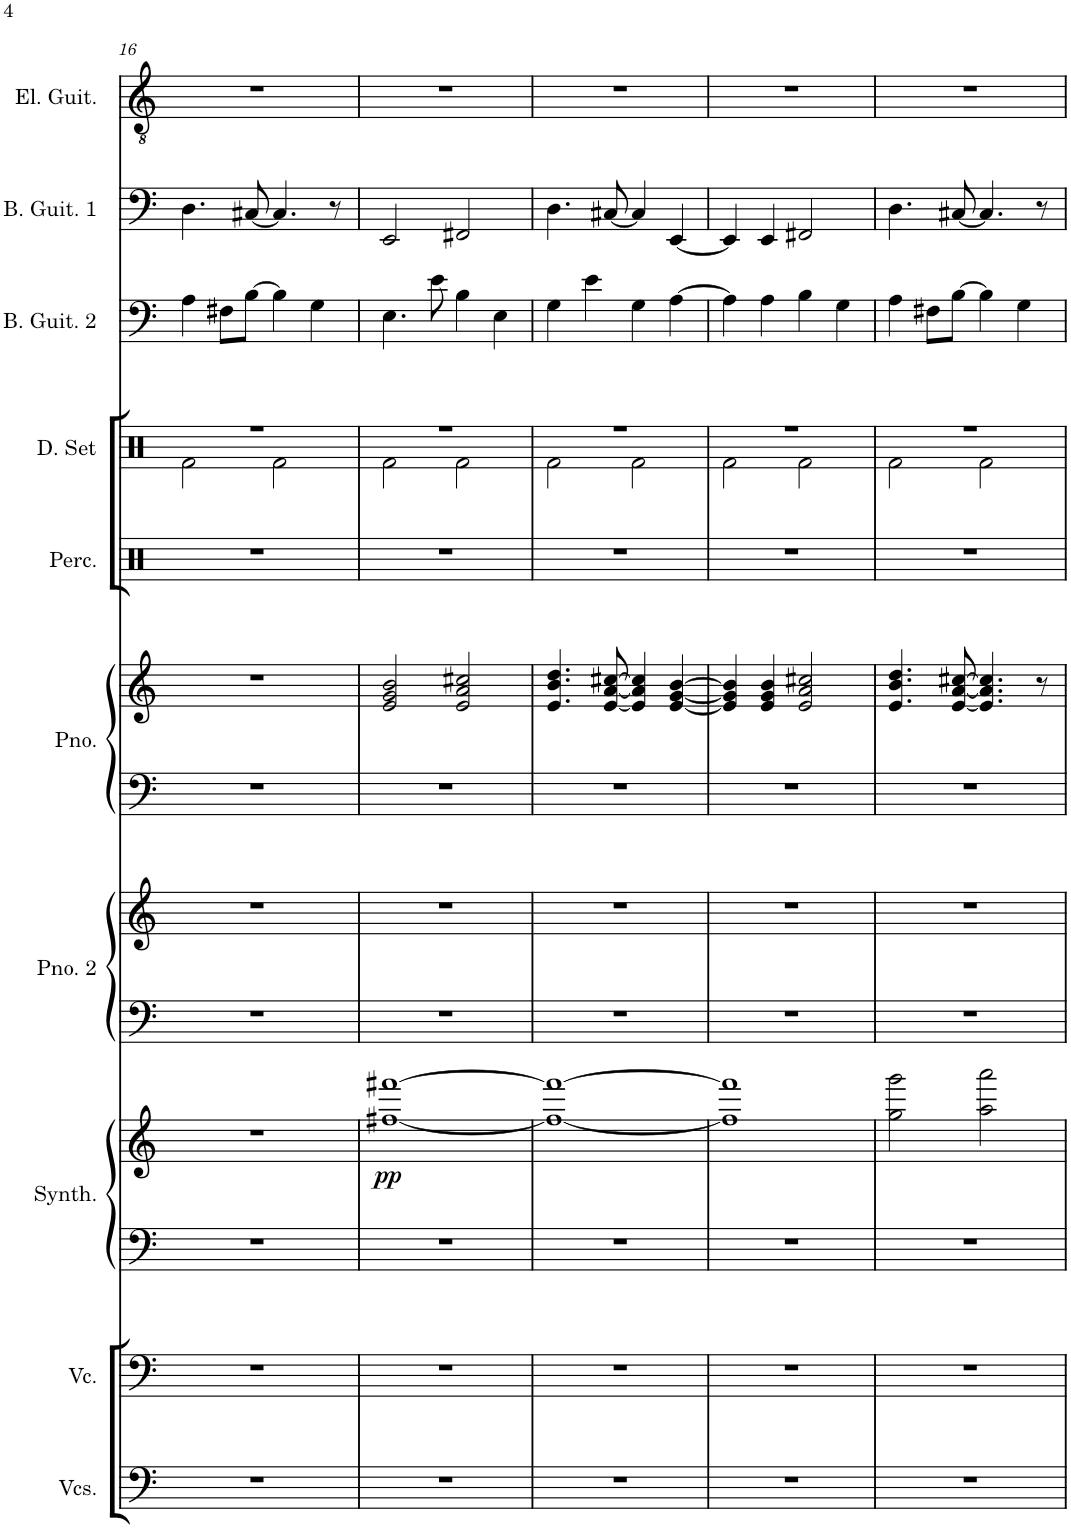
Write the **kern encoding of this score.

**kern	**kern	**kern	**kern	**dynam	**kern	**kern	**kern	**kern	**kern	**kern	**kern	**kern	**kern
*part10	*part9	*part8	*part8	*part8	*part7	*part7	*part6	*part6	*part5	*part4	*part3	*part2	*part1
*staff13	*staff12	*staff11	*staff10	*staff10/11	*staff9	*staff8	*staff7	*staff6	*staff5	*staff4	*staff3	*staff2	*staff1
*I"Violoncellos	*I"Violoncello	*I"Saw Synthesiser	*	*	*I"Piano 2	*	*I"Piano	*	*I"Percussion	*I"Drumset	*I"Bass Guitar 2	*I"Bass Guitar 1	*I"Electric Guitar
*I'Vcs.	*I'Vc.	*I'Synth.	*	*	*I'Pno. 2	*	*I'Pno.	*	*I'Perc.	*I'D. Set	*I'B. Guit. 2	*I'B. Guit. 1	*I'El. Guit.
!!LO:PB:g=z
*clefF4	*clefF4	*clefF4	*clefG2	*	*clefF4	*clefG2	*clefF4	*clefG2	*clefX	*clefX	*clefF4	*clefF4	*clefGv2
*	*	*	*	*	*	*	*	*	*	*	*Trd7c12	*Trd7c12	*
*k[]	*k[]	*k[]	*k[]	*	*k[]	*k[]	*k[]	*k[]	*k[]	*k[]	*k[]	*k[]	*k[]
*M4/4	*M4/4	*M4/4	*M4/4	*	*M4/4	*M4/4	*M4/4	*M4/4	*M4/4	*M4/4	*M4/4	*M4/4	*M4/4
=16	=16	=16	=16	=16	=16	=16	=16	=16	=16	=16	=16	=16	=16
*	*	*	*	*	*	*	*	*	*	*^	*	*	*
1r	1r	1r	1r	.	1r	1r	1r	1r	1r	1r	2Rf\	4A\	4.D\	1r
.	.	.	.	.	.	.	.	.	.	.	.	8F#X\L	.	.
.	.	.	.	.	.	.	.	.	.	.	.	[8B\J	[8C#X/	.
.	.	.	.	.	.	.	.	.	.	.	2Rf\	4B\]	4.C#/]	.
.	.	.	.	.	.	.	.	.	.	.	.	4G\	.	.
.	.	.	.	.	.	.	.	.	.	.	.	.	8r	.
=17	=17	=17	=17	=17	=17	=17	=17	=17	=17	=17	=17	=17	=17	=17
!	!	!	!	!LO:DY:b	!	!	!	!	!	!	!	!	!	!
1r	1r	1r	[1ff#X [1fff#X	pp	1r	1r	1r	2e/ 2g/ 2b/	1r	1r	2Rf\	4.E\	2EE/	1r
.	.	.	.	.	.	.	.	.	.	.	.	8e\	.	.
.	.	.	.	.	.	.	.	2e/ 2a/ 2cc#X/	.	.	2Rf\	4B\	2FF#X/	.
.	.	.	.	.	.	.	.	.	.	.	.	4E\	.	.
=18	=18	=18	=18	=18	=18	=18	=18	=18	=18	=18	=18	=18	=18	=18
1r	1r	1r	1ff#_ 1fff#_	.	1r	1r	1r	4.e/ 4.b/ 4.dd/	1r	1r	2Rf\	4G\	4.D\	1r
.	.	.	.	.	.	.	.	.	.	.	.	4e\	.	.
.	.	.	.	.	.	.	.	[8e/ [8a/ [8cc#X/	.	.	.	.	[8C#X/	.
.	.	.	.	.	.	.	.	4e/] 4a/] 4cc#/]	.	.	2Rf\	4G\	4C#/]	.
.	.	.	.	.	.	.	.	[4e/ [4g/ [4b/	.	.	.	[4A\	[4EE/	.
=19	=19	=19	=19	=19	=19	=19	=19	=19	=19	=19	=19	=19	=19	=19
1r	1r	1r	1ff#] 1fff#]	.	1r	1r	1r	4e/] 4g/] 4b/]	1r	1r	2Rf\	4A\]	4EE/]	1r
.	.	.	.	.	.	.	.	4e/ 4g/ 4b/	.	.	.	4A\	4EE/	.
.	.	.	.	.	.	.	.	2e/ 2a/ 2cc#X/	.	.	2Rf\	4B\	2FF#X/	.
.	.	.	.	.	.	.	.	.	.	.	.	4G\	.	.
=20	=20	=20	=20	=20	=20	=20	=20	=20	=20	=20	=20	=20	=20	=20
1r	1r	1r	2gg\ 2ggg\	.	1r	1r	1r	4.e/ 4.b/ 4.dd/	1r	1r	2Rf\	4A\	4.D\	1r
.	.	.	.	.	.	.	.	.	.	.	.	8F#X\L	.	.
.	.	.	.	.	.	.	.	[8e/ [8a/ [8cc#X/	.	.	.	[8B\J	[8C#X/	.
.	.	.	2aa\ 2aaa\	.	.	.	.	4.e/] 4.a/] 4.cc#/]	.	.	2Rf\	4B\]	4.C#/]	.
.	.	.	.	.	.	.	.	.	.	.	.	4G\	.	.
.	.	.	.	.	.	.	.	8r	.	.	.	.	8r	.
*	*	*	*	*	*	*	*	*	*	*v	*v	*	*	*
=	=	=	=	=	=	=	=	=	=	=	=	=	=
*-	*-	*-	*-	*-	*-	*-	*-	*-	*-	*-	*-	*-	*-
